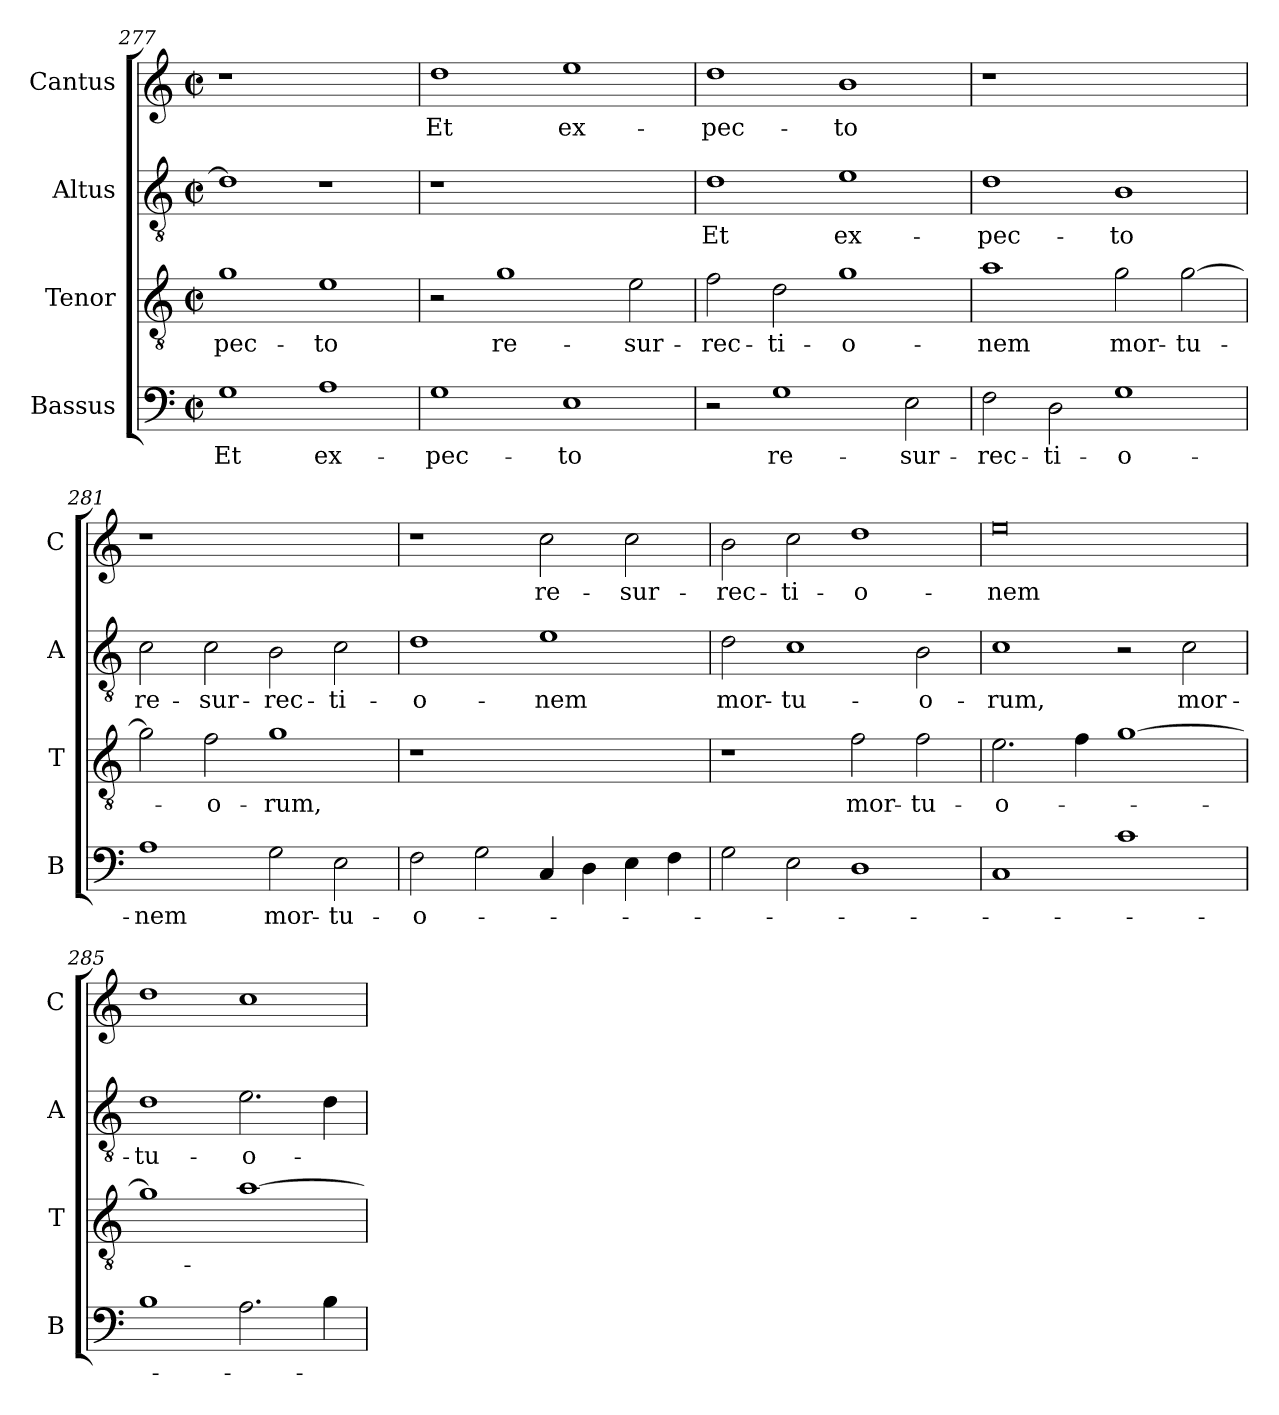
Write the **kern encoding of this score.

**kern	**text	**kern	**text	**kern	**text	**kern	**text
*part4	*part4	*part3	*part3	*part2	*part2	*part1	*part1
*staff4	*staff4	*staff3	*staff3	*staff2	*staff2	*staff1	*staff1
*I"Bassus	*	*I"Tenor	*	*I"Altus	*	*I"Cantus	*
*I'B	*	*I'T	*	*I'A	*	*I'C	*
*clefF4	*	*clefGv2	*	*clefGv2	*	*clefG2	*
*k[]	*	*k[]	*	*k[]	*	*k[]	*
*C:	*	*C:	*	*C:	*	*C:	*
*M2/2	*	*M2/2	*	*M2/2	*	*M2/2	*
*met(c|)	*	*met(c|)	*	*met(c|)	*	*met(c|)	*
=277	=277	=277	=277	=277	=277	=277	=277
!	!LO:LY:b	!	!	!	!	!	!
!	!	!	!LO:LY:b	!	!	!	!
1G	Et	1g	-pec-	1d]	.	1r	.
!	!LO:LY:b	!	!	!	!	!	!
!	!	!	!LO:LY:b	!	!	!	!
1A	ex-	1e	-to	1r	.	1ryy	.
=278	=278	=278	=278	=278	=278	=278	=278
!	!LO:LY:b	!	!	!	!	!	!
!	!	!	!	!	!	!	!LO:LY:b
1G	-pec-	2r	.	1r	.	1dd	Et
!	!	!	!LO:LY:b	!	!	!	!
.	.	1g	re-	.	.	.	.
!	!LO:LY:b	!	!	!	!	!	!
!	!	!	!	!	!	!	!LO:LY:b
1E	-to	.	.	1ryy	.	1ee	ex-
!	!	!	!LO:LY:b	!	!	!	!
.	.	2e\	-sur-	.	.	.	.
=279	=279	=279	=279	=279	=279	=279	=279
!	!	!	!LO:LY:b	!	!	!	!
!	!	!	!	!	!LO:LY:b	!	!
!	!	!	!	!	!	!	!LO:LY:b
2r	.	2f\	-rec-	1d	Et	1dd	-pec-
!	!LO:LY:b	!	!	!	!	!	!
!	!	!	!LO:LY:b	!	!	!	!
1G	re-	2d\	-ti-	.	.	.	.
!	!	!	!LO:LY:b	!	!	!	!
!	!	!	!	!	!LO:LY:b	!	!
!	!	!	!	!	!	!	!LO:LY:b
.	.	1g	-o-	1e	ex-	1b	-to
!	!LO:LY:b	!	!	!	!	!	!
2E\	-sur-	.	.	.	.	.	.
!!LO:LB:g=z
=280	=280	=280	=280	=280	=280	=280	=280
!	!LO:LY:b	!	!	!	!	!	!
!	!	!	!LO:LY:b	!	!	!	!
!	!	!	!	!	!LO:LY:b	!	!
2F\	-rec-	1a	-nem	1d	-pec-	1r	.
!	!LO:LY:b	!	!	!	!	!	!
2D\	-ti-	.	.	.	.	.	.
!	!LO:LY:b	!	!	!	!	!	!
!	!	!	!LO:LY:b	!	!	!	!
!	!	!	!	!	!LO:LY:b	!	!
1G	-o-	2g\	mor-	1B	-to	1ryy	.
!	!	!	!LO:LY:b	!	!	!	!
.	.	[2g\	-tu-	.	.	.	.
=281	=281	=281	=281	=281	=281	=281	=281
!	!LO:LY:b	!	!	!	!	!	!
!	!	!	!	!	!LO:LY:b	!	!
1A	-nem	2g\]	.	2c\	re-	1r	.
!	!	!	!LO:LY:b	!	!	!	!
!	!	!	!	!	!LO:LY:b	!	!
.	.	2f\	-o-	2c\	-sur-	.	.
!	!LO:LY:b	!	!	!	!	!	!
!	!	!	!LO:LY:b	!	!	!	!
!	!	!	!	!	!LO:LY:b	!	!
2G\	mor-	1g	-rum,	2B\	-rec-	1ryy	.
!	!LO:LY:b	!	!	!	!	!	!
!	!	!	!	!	!LO:LY:b	!	!
2E\	-tu-	.	.	2c\	-ti-	.	.
=282	=282	=282	=282	=282	=282	=282	=282
!	!LO:LY:b	!	!	!	!	!	!
!	!	!	!	!	!LO:LY:b	!	!
2F\	-o-	1r	.	1d	-o-	1r	.
2G\	.	.	.	.	.	.	.
!	!	!	!	!	!LO:LY:b	!	!
!	!	!	!	!	!	!	!LO:LY:b
4C/	.	1ryy	.	1e	-nem	2cc\	re-
4D\	.	.	.	.	.	.	.
!	!	!	!	!	!	!	!LO:LY:b
4E\	.	.	.	.	.	2cc\	-sur-
4F\	.	.	.	.	.	.	.
=283	=283	=283	=283	=283	=283	=283	=283
!	!	!	!	!	!LO:LY:b	!	!
!	!	!	!	!	!	!	!LO:LY:b
2G\	.	1r	.	2d\	mor-	2b\	-rec-
!	!	!	!	!	!LO:LY:b	!	!
!	!	!	!	!	!	!	!LO:LY:b
2E\	.	.	.	1c	-tu-	2cc\	-ti-
!	!	!	!LO:LY:b	!	!	!	!
!	!	!	!	!	!	!	!LO:LY:b
1D	.	2f\	mor-	.	.	1dd	-o-
!	!	!	!LO:LY:b	!	!	!	!
!	!	!	!	!	!LO:LY:b	!	!
.	.	2f\	-tu-	2B\	-o-	.	.
!!LO:LB:g=z
=284	=284	=284	=284	=284	=284	=284	=284
!	!	!	!LO:LY:b	!	!	!	!
!	!	!	!	!	!LO:LY:b	!	!
!	!	!	!	!	!	!	!LO:LY:b
1C	.	2.e\	-o-	1c	-rum,	0ee	-nem
.	.	4f\	.	.	.	.	.
1c	.	[1g	.	2r	.	.	.
!	!	!	!	!	!LO:LY:b	!	!
.	.	.	.	2c\	mor-	.	.
=285	=285	=285	=285	=285	=285	=285	=285
!	!	!	!	!	!LO:LY:b	!	!
1B	.	1g]	.	1d	-tu-	1dd	.
!	!	!	!	!	!LO:LY:b	!	!
2.A\	.	[1a	.	2.e\	-o-	1cc	.
4B\	.	.	.	4d\	.	.	.
=	=	=	=	=	=	=	=
*-	*-	*-	*-	*-	*-	*-	*-
